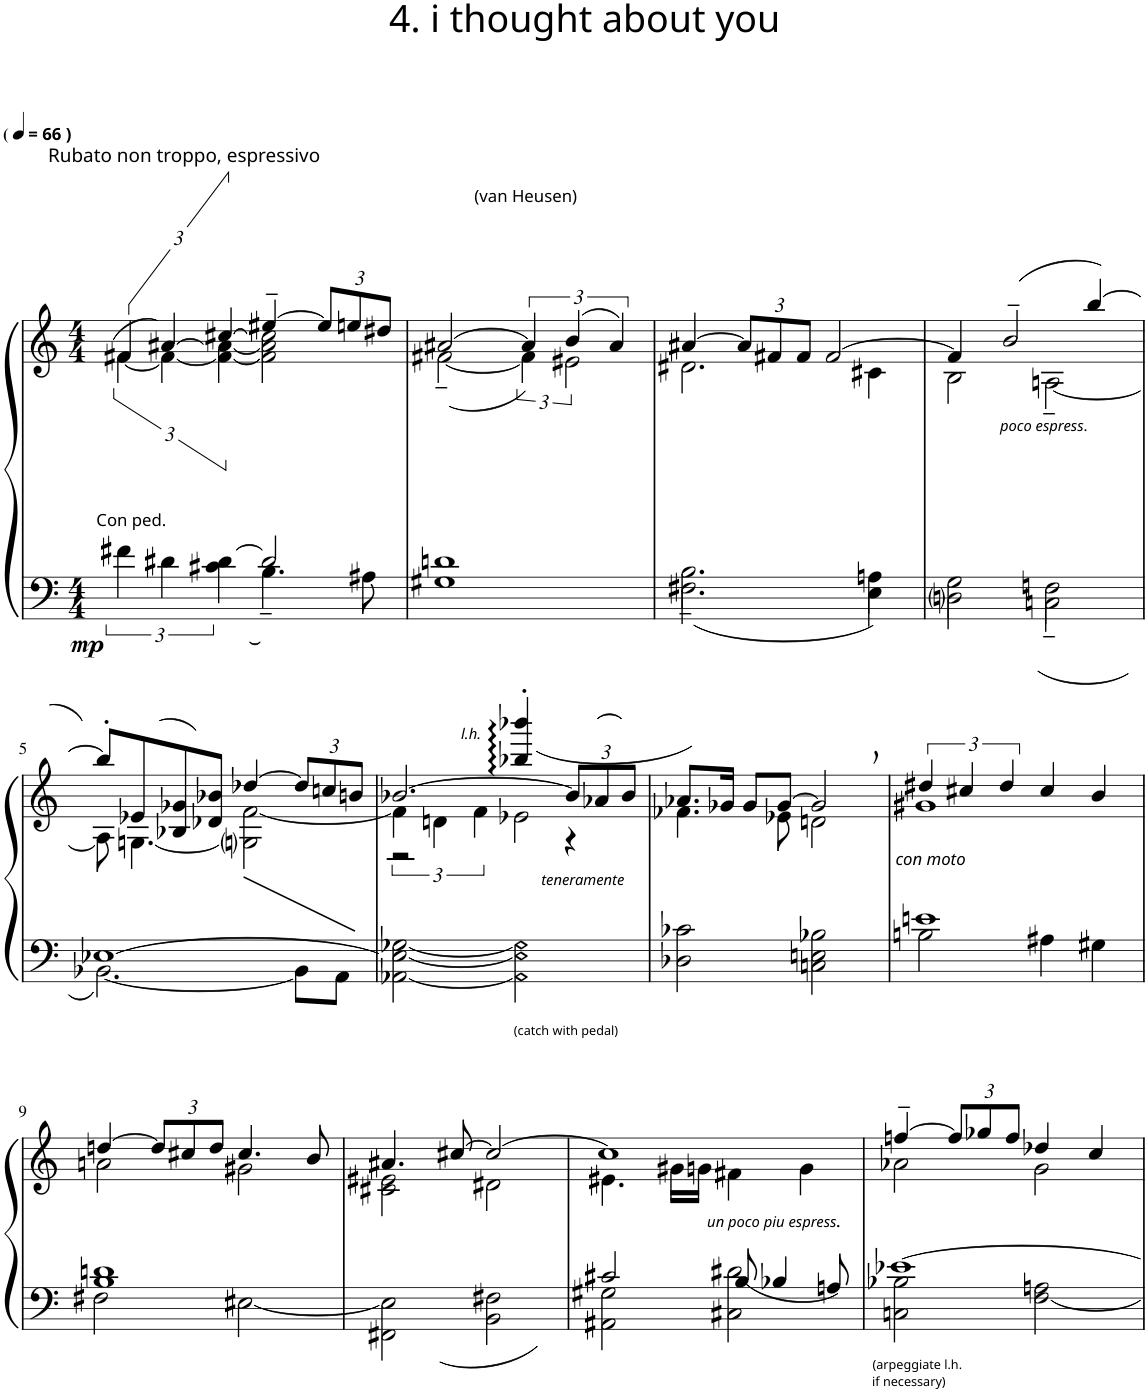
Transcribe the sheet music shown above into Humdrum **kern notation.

**kern	**kern	**dynam
*part1	*part1	*part1
*staff2	*staff1	*staff1/2
*I"Piano	*	*
*I'Pno.	*	*
*clefF4	*clefG2	*
*k[]	*k[]	*
*M4/4	*M4/4	*
*MM66	*MM66	*
=1	=1	=1
*^	*^	*
*	*^	*	*	*
!	!	!	!LO:TX:a:B:t=(	!	!
!	!	!	!LO:TX:a:B:t=)	!	!
!	!	!	!LO:TX:b:t=Con ped.	!	!
!	!	!	!	!	!LO:DY:b=2
6ryy	2ryy	4f#X\	([6f#X\	6f#/	mp
[6d#X\	.	.	[6a#X/)	6f#\_	.
.	.	2.ryy	.	.	.
6c#X\ 6d#\_	.	.	[6cc#X/	6f#\_ 6a#\_	.
!	!	!	!LO:TX:a:t=Rubato non troppo, espressivo	!	!
2d#/]	4.B~\	.	[4ee#X~/	2f#\] 2a#\] 2cc#\]	.
*	*	*	*Xbrackettup	*	*
.	.	.	12ee#/L]	.	.
.	.	.	12een/	.	.
.	8A#X\	.	.	.	.
.	.	.	12dd#X/J	.	.
*	*v	*v	*	*	*
=2	=2	=2	=2	=2
!	!	!LO:TX:a:t=(van Heusen)	!	!
1dn	1G#X	[2a#X/	([2f#X~\	.
*	*	*brackettup	*	*
.	.	6a#/]	6f#\])	.
.	.	(6b/	3e#X\	.
.	.	6a#/)	.	.
=3	=3	=3	=3	=3
*	*^	*	*	*
1ryy	2.B~\	2.F#X\	[4a#X/	2.d#X\	.
*	*	*	*Xbrackettup	*	*
.	.	.	12a#/L]	.	.
.	.	.	12f#X/	.	.
.	.	.	12f#/J	.	.
.	.	.	[2f#/	.	.
.	4An\	4E\	.	4c#X\	.
=4	=4	=4	=4	=4	=4
1ryy	2G\	2Dni\	4f#/]	2B\	.
!	!	!	!LO:TX:b:i:t=poco espress	!	!
!	!	!	!LO:TX:b:t=.	!	!
.	.	.	(2b~/	.	.
.	2Fn\	2Cn~\	.	[2An~\	.
.	.	.	[4bb/)	.	.
!!LO:LB:g=z	!!
=5	=5	=5	=5	=5	=5
1ryy	[1E-X	[2.BB-X\	(8bb'/L]	8A\]	.
.	.	.	(8e-X/)	[4.Gn\	.
.	.	.	8B-X/ 8g-X/)	.	.
.	.	.	8d-X/ 8b-X/J	.	.
.	.	.	[4dd-X/	2Gni\] [2f\	.
.	.	8BB-\L]	12dd-/L]	.	.
.	.	.	12ccn/	.	.
.	.	8AA\J	.	.	.
.	.	.	12bn/J	.	.
*	*v	*v	*	*	*
=6	=6	=6	=6	=6
*	*	*	*brackettup	*
*	*	*	*^	*
1ryy	[2AA-X\ 2E-\_ [2G-X\	[2.b-X/	6f\]	2r	.
.	.	.	6dn\	.	.
.	.	.	6f\	.	.
!	!	!	!LO:TX:a:i:t=l.h.	!	!
!	!LO:TX:b:t=(catch with pedal)	!	!	!	!
.	2AA-\] 2E-\] 2G-\]	.	(2e-X\	4bb-X/' 4bbb-X/'	.
*	*	*Xbrackettup	*	*	*
.	.	12b-/L]	.	4r	.
!	!	!LO:TX:b:i:t=teneramente	!	!	!
.	.	(12a-X/	.	.	.
.	.	12b-/J)	.	.	.
*v	*v	*	*	*	*
*	*	*v	*v	*
=7	=7	=7	=7
2D-X\ 2c-X\	8.a-X/L	4.f-X\)	.
.	16g-X/Jk	.	.
.	8g-/L	.	.
.	[8g-/J	8e-X\	.
2Cn\ 2En\ 2B-X\	2g-,/]	2dn\	.
=8	=8	=8	=8
*^	*	*	*
*	*^	*	*	*
*	*	*	*brackettup	*	*
!	!	!	!LO:TX:b:i:t=con moto	!	!
2ryy	1en	2Bn\	6dd#X/	1g#X	.
.	.	.	6cc#X/	.	.
.	.	.	6dd#/	.	.
2ryy	.	4A#X\	4cc#/	.	.
.	.	4G#X\	4b/	.	.
!!LO:LB:g=z	!!
=9	=9	=9	=9	=9	=9
1ryy	2F#X\	1B 1dn	[4ddn/	2an\	.
*	*	*	*Xbrackettup	*	*
.	.	.	12dd/L]	.	.
.	.	.	12cc#X/	.	.
.	.	.	12dd/J	.	.
.	[2E#X\	.	4.cc#/	2g#X\	.
.	.	.	8b/	.	.
*	*v	*v	*	*	*
=10	=10	=10	=10	=10
1ryy	2FF#X\ 2E#\]	4.a#X/	2c#X\ 2e#X\	.
.	.	[8cc#X/	.	.
.	2BB\ 2F#X\	2cc#/_	2d#X\	.
=11	=11	=11	=11	=11
*	*^	*	*	*
1ryy	2c#X/	2AA#X\ 2G#X\	1cc#]	4.e#X\	.
.	.	.	.	16g#X\LL	.
.	.	.	.	16gn\JJ	.
!	!LO:TX:a:i:t=un poco piu espress	!	!	!	!
!	!LO:TX:a:t=.	!	!	!	!
.	8B/	2C#X\ 2d#X\	.	4f#X\	.
.	4B-X/	.	.	.	.
.	.	.	.	4g\	.
.	8An/	.	.	.	.
=12	=12	=12	=12	=12	=12
!LO:TX:b:t=(arpeggiate l.h.	!	!	!	!	!
!LO:TX:b:t=if necessary)	!	!	!	!	!
1ryy	[1e-X	2Cn\ 2B-X\	[4ffn~/	2a-X\	.
.	.	.	12ff/L]	.	.
.	.	.	12gg-X/	.	.
.	.	.	12ff/J	.	.
.	.	[2F\ 2An\	4dd-X/	2g\	.
.	.	.	4cc/	.	.
*v	*v	*v	*	*	*
*	*v	*v	*
=	=	=
*-	*-	*-
